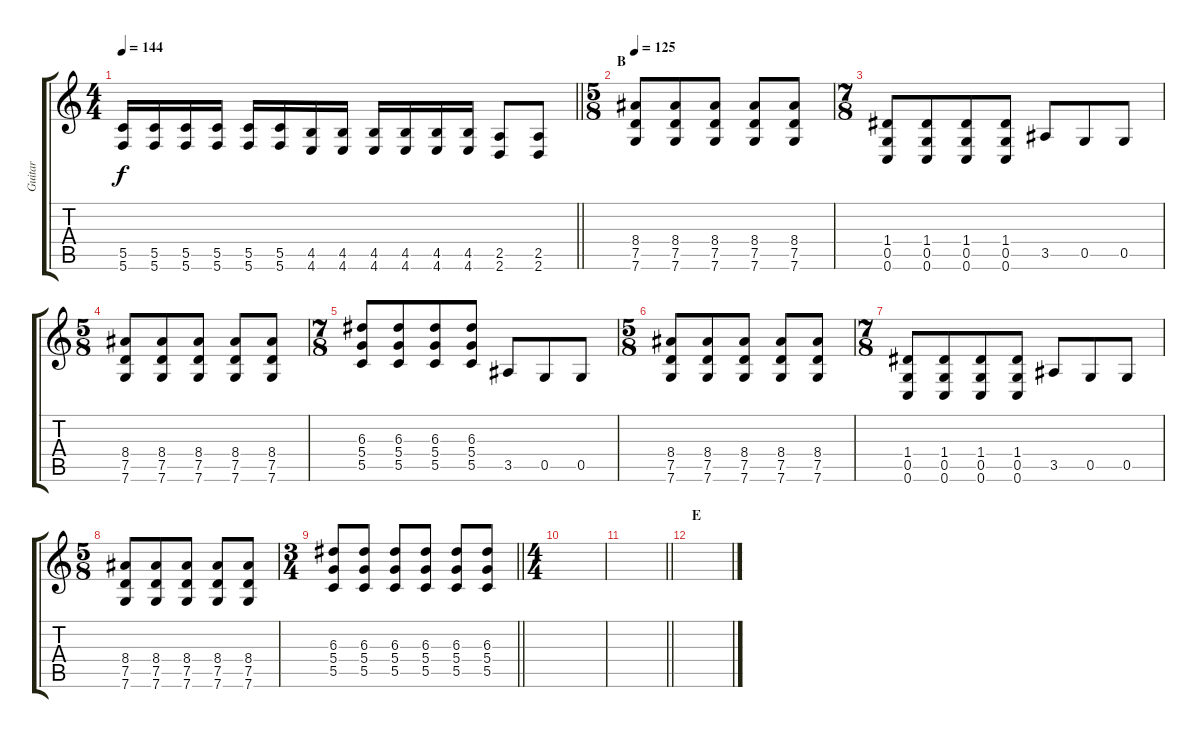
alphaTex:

\track ("Guitar" "Guitar") {instrument electricguitarmuted}
\staff {score tabs}
\tuning (G4 E4 A3 D3 G2 C2) {hide}
\ts (4 4)
\tempo 144
\clef g2
\barLineRight lightlight
\ks c
(5.5 5.6).16{dy f} (5.5 5.6).16 (5.5 5.6).16 (5.5 5.6).16 (5.5 5.6).16 (5.5 5.6).16 (4.5 4.6).16 (4.5 4.6).16 (4.5 4.6).16 (4.5 4.6).16 (4.5 4.6).16 (4.5 4.6).16 (2.5 2.6).8 (2.5 2.6).8 |
\ts (5 8)
\section ("" "B")
\tempo 125
(8.4 7.5 7.6).8 (8.4 7.5 7.6).8 (8.4 7.5 7.6).8 (8.4 7.5 7.6).8 (8.4 7.5 7.6).8 |
\ts (7 8)
(1.4 0.5 0.6).8 (1.4 0.5 0.6).8 (1.4 0.5 0.6).8 (1.4 0.5 0.6).8 3.5.8 0.5.8 0.5.8 |
\ts (5 8)
(8.4 7.5 7.6).8 (8.4 7.5 7.6).8 (8.4 7.5 7.6).8 (8.4 7.5 7.6).8 (8.4 7.5 7.6).8 |
\ts (7 8)
(6.3 5.4 5.5).8 (6.3 5.4 5.5).8 (6.3 5.4 5.5).8 (6.3 5.4 5.5).8 3.5.8 0.5.8 0.5.8 |
\ts (5 8)
(8.4 7.5 7.6).8 (8.4 7.5 7.6).8 (8.4 7.5 7.6).8 (8.4 7.5 7.6).8 (8.4 7.5 7.6).8 |
\ts (7 8)
(1.4 0.5 0.6).8 (1.4 0.5 0.6).8 (1.4 0.5 0.6).8 (1.4 0.5 0.6).8 3.5.8 0.5.8 0.5.8 |
\ts (5 8)
(8.4 7.5 7.6).8 (8.4 7.5 7.6).8 (8.4 7.5 7.6).8 (8.4 7.5 7.6).8 (8.4 7.5 7.6).8 |
\ts (3 4)
\barLineRight lightlight
(6.3 5.4 5.5).8 (6.3 5.4 5.5).8 (6.3 5.4 5.5).8 (6.3 5.4 5.5).8 (6.3 5.4 5.5).8 (6.3 5.4 5.5).8 |
\ts (4 4)
|
\barLineRight lightlight
|
\section ("" "E")
